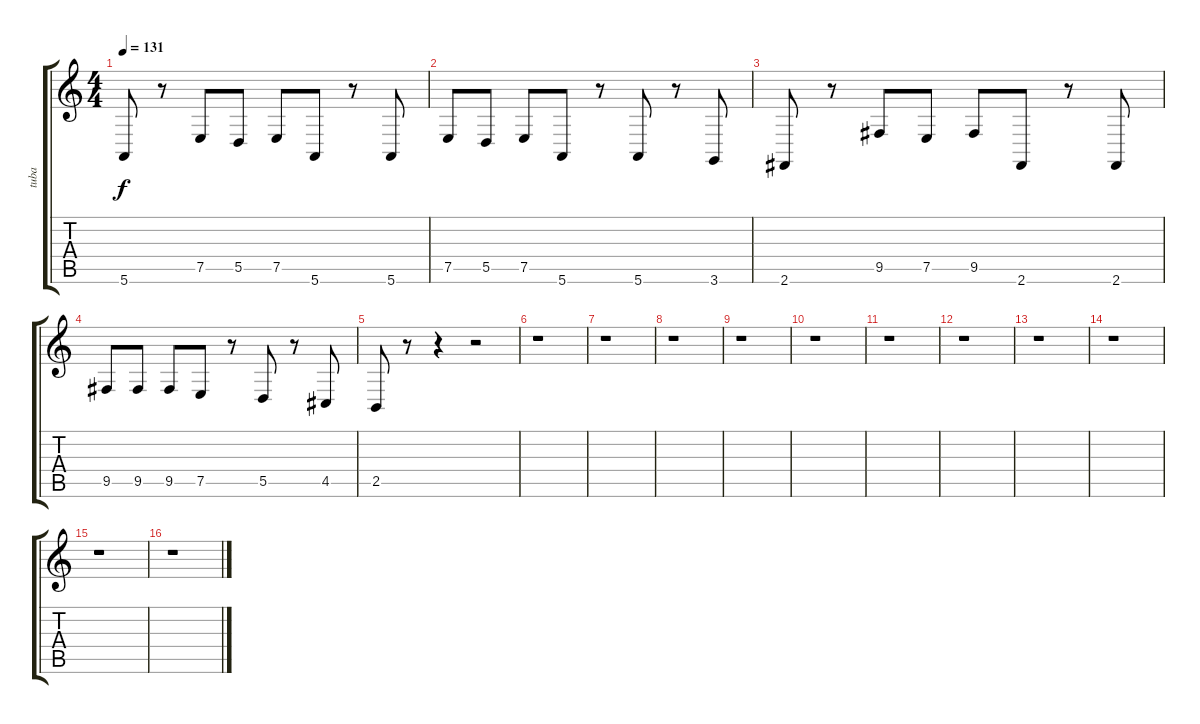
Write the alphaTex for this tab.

\track ("tuba" "tuba") {instrument tuba}
\staff {score tabs}
\tuning (E4 B3 G3 D3 A2 E2) {hide}
\ts (4 4)
\tempo 131
\clef g2
\ks c
5.6.8{dy f} r.8 7.5.8 5.5.8 7.5.8 5.6.8 r.8 5.6.8 |
7.5.8 5.5.8 7.5.8 5.6.8 r.8 5.6.8 r.8 3.6.8 |
2.6.8 r.8 9.5.8 7.5.8 9.5.8 2.6.8 r.8 2.6.8 |
9.5.8 9.5.8 9.5.8 7.5.8 r.8 5.5.8 r.8 4.5.8 |
2.5.8 r.8 r.4 r.2 |
r.1 |
r.1 |
r.1 |
r.1 |
r.1 |
r.1 |
r.1 |
r.1 |
r.1 |
r.1 |
r.1
